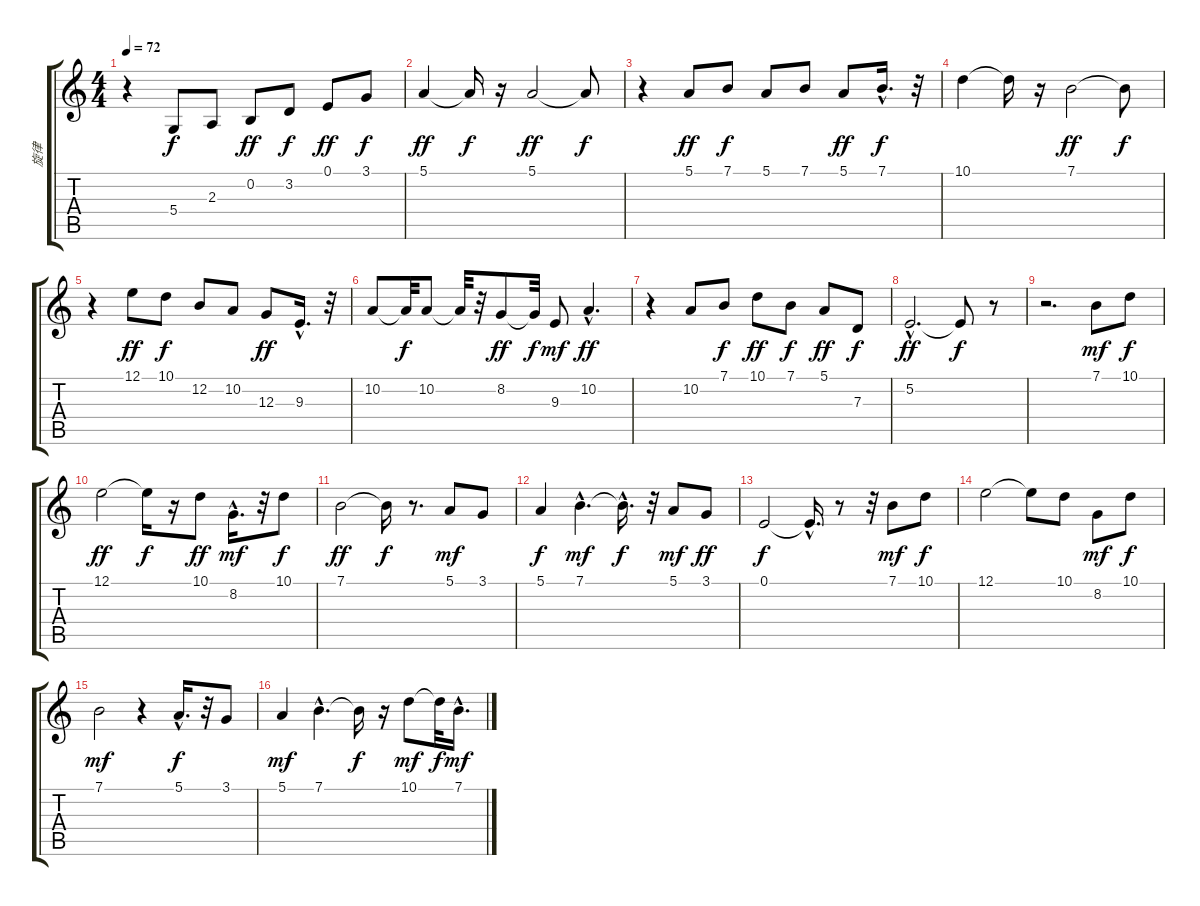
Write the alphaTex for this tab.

\track ("旋律" "旋律") {instrument panflute}
\staff {score tabs}
\tuning (E4 B3 G3 D3 A2 E2) {hide}
\ts (4 4)
\tempo 72
\clef g2
\ks c
r.4{dy ff} 5.4.8{dy f} 2.3.8 0.2.8{dy ff} 3.2.8{dy f} 0.1.8{dy ff} 3.1.8{dy f} |
5.1.4{dy ff} 5.1{t}.16{dy f} r.16 5.1.2{dy ff} 5.1{t}.8{dy f} |
r.4 5.1.8{dy ff} 7.1.8{dy f} 5.1.8 7.1.8 5.1.8{dy ff} 7.1{hac}.16{d dy f} r.32 |
10.1.4 10.1{t}.16 r.16 7.1.2{dy ff} 7.1{t}.8{dy f} |
r.4 12.1.8{dy ff} 10.1.8{dy f} 12.2.8 10.2.8 12.3.8{dy ff} 9.3{hac}.16{d} r.32 |
10.2.8 10.2{t}.32{dy f} 10.2.8 10.2{t}.32 r.32 8.2.8{dy ff} 8.2{t}.32{dy f} 9.3.8{dy mf} 10.2{hac}.4{d dy ff} |
r.4 10.2.8 7.1.8{dy f} 10.1.8{dy ff} 7.1.8{dy f} 5.1.8{dy ff} 7.3.8{dy f} |
5.2{hac}.2{d dy ff} 5.2{t}.8{dy f} r.8 |
r.2{d} 7.1.8{dy mf} 10.1.8{dy f} |
12.1.2{dy ff} 12.1{t}.16{dy f} r.16 10.1.8{dy ff} 8.2{hac}.16{d dy mf} r.32 10.1.8{dy f} |
7.1.2{dy ff} 7.1{t}.16{dy f} r.8{d} 5.1.8{dy mf} 3.1.8 |
5.1.4{dy f} 7.1{hac}.4{d dy mf} 7.1{hac t}.16{d dy f} r.32 5.1.8{dy mf} 3.1.8{dy ff} |
0.1.2{dy f} 0.1{hac t}.16{d} r.8 r.32 7.1.8{dy mf} 10.1.8{dy f} |
12.1.2 12.1{t}.8 10.1.8 8.2.8{dy mf} 10.1.8{dy f} |
7.1.2{dy mf} r.4 5.1{hac}.16{d dy f} r.32 3.1.8 |
5.1.4{dy mf} 7.1{hac}.4{d} 7.1{t}.16{dy f} r.16 10.1.8{dy mf} 10.1{t}.32{dy f} 7.1{hac}.16{d dy mf}
